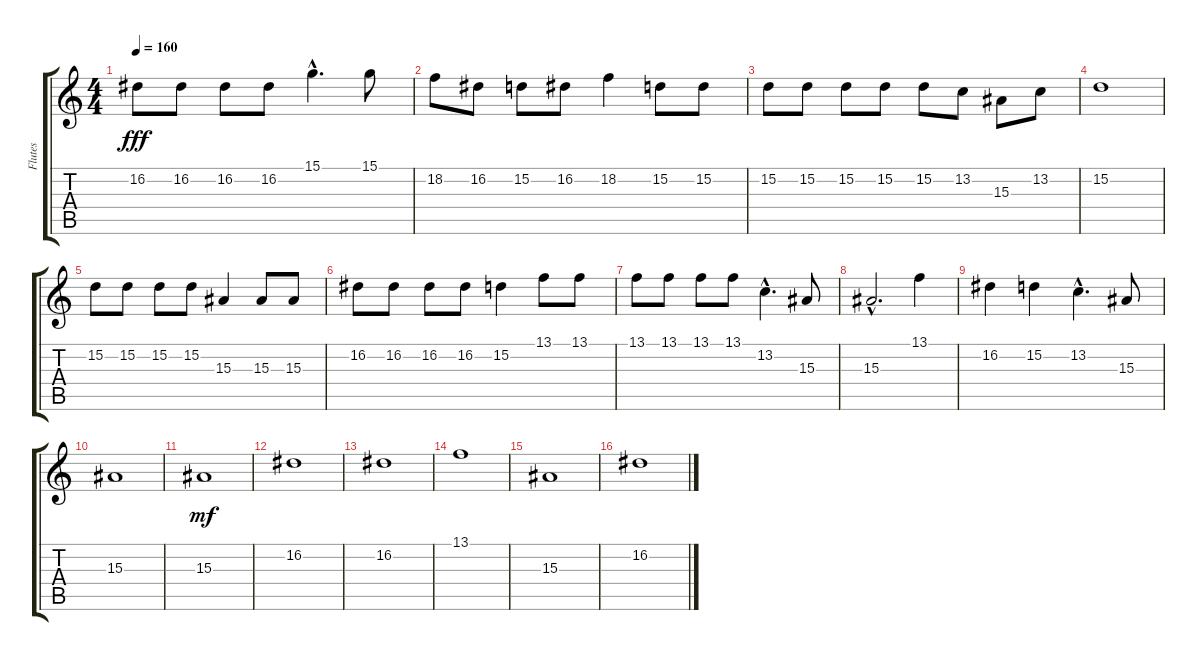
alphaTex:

\track ("Flutes" "Flutes") {instrument clarinet}
\staff {score tabs}
\tuning (E4 B3 G3 D3 A2 E2) {hide}
\ts (4 4)
\tempo 160
\clef g2
\ks c
16.2.8{dy fff} 16.2.8 16.2.8 16.2.8 15.1{hac}.4{d} 15.1.8 |
18.2.8 16.2.8 15.2.8 16.2.8 18.2.4 15.2.8 15.2.8 |
15.2.8 15.2.8 15.2.8 15.2.8 15.2.8 13.2.8 15.3.8 13.2.8 |
15.2.1 |
15.2.8 15.2.8 15.2.8 15.2.8 15.3.4 15.3.8 15.3.8 |
16.2.8 16.2.8 16.2.8 16.2.8 15.2.4 13.1.8 13.1.8 |
13.1.8 13.1.8 13.1.8 13.1.8 13.2{hac}.4{d} 15.3.8 |
15.3{hac}.2{d} 13.1.4 |
16.2.4 15.2.4 13.2{hac}.4{d} 15.3.8 |
15.3.1 |
15.3.1{dy mf} |
16.2.1 |
16.2.1 |
13.1.1 |
15.3.1 |
16.2.1
